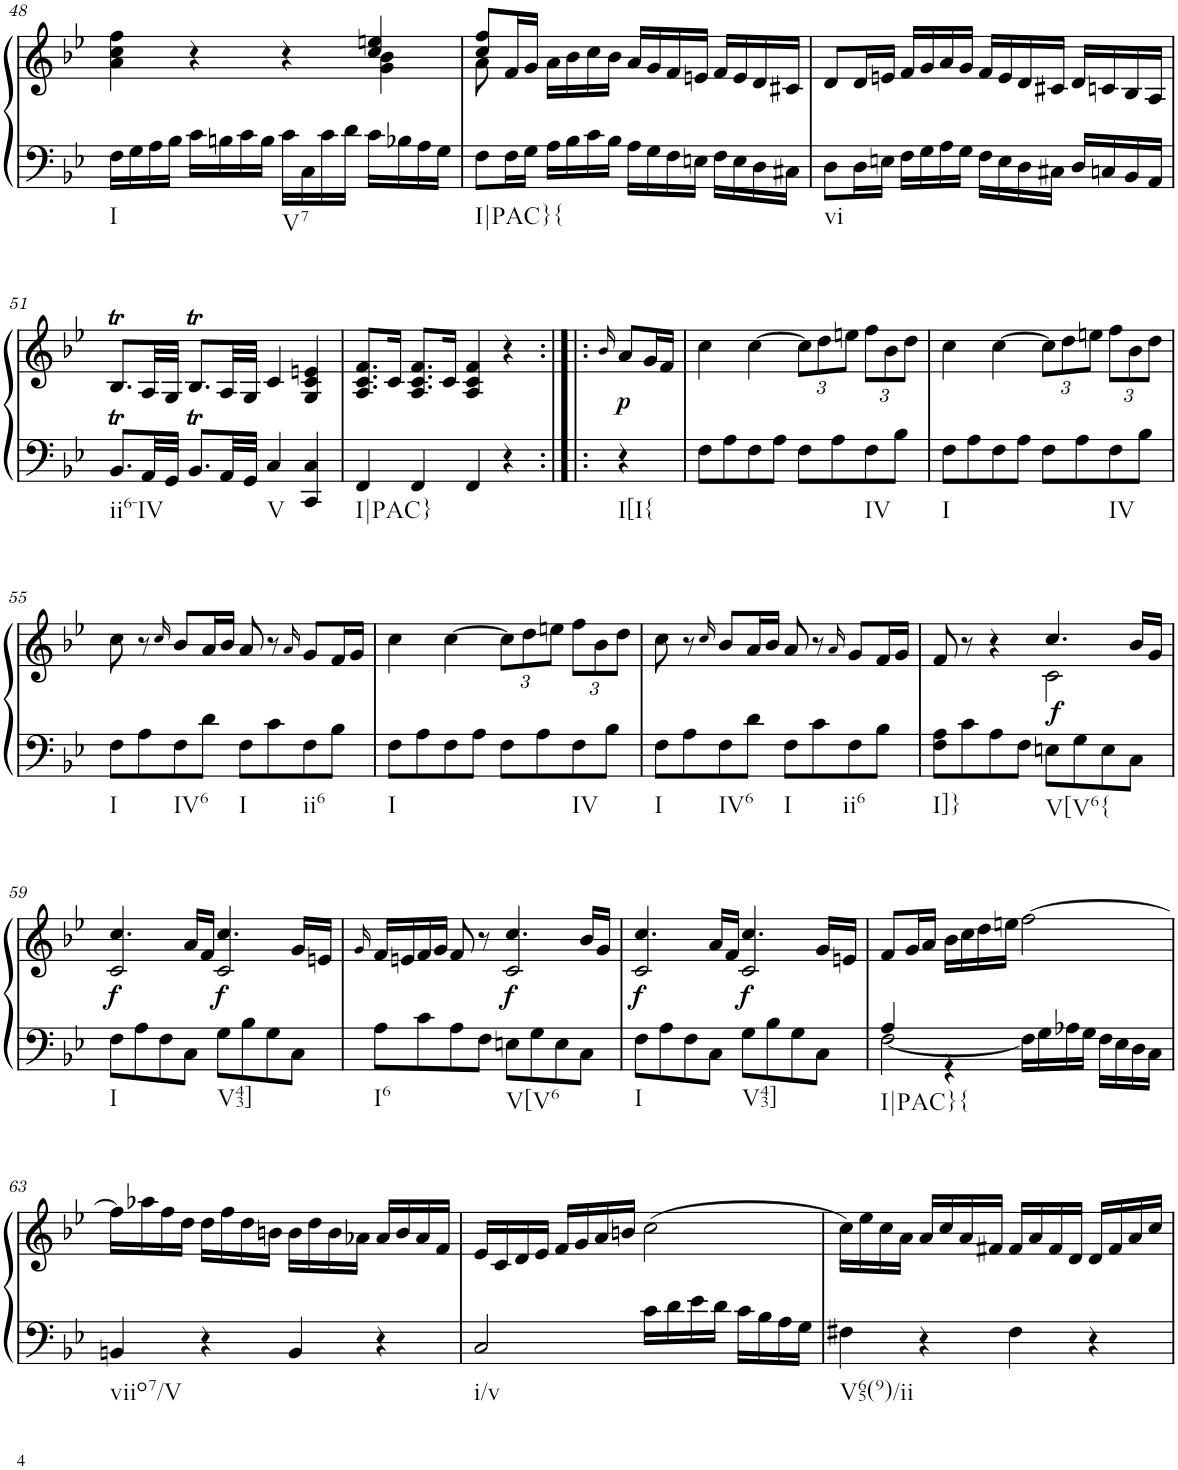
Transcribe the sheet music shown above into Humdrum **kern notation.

**kern	**kern	**dynam
*part1	*part1	*part1
*staff2	*staff1	*staff1/2
*I"Piano	*	*
*I'Pno.	*	*
!!LO:PB:g=z
*clefF4	*clefG2	*
*k[b-e-]	*k[b-e-]	*
*M4/4	*M4/4	*
*met(c)	*met(c)	*
=48	=48	=48
*	*^	*
!LO:TX:b:t=I	!	!	!
16F\LL	4a\ 4cc\ 4ff\	2.ryy	.
16G\	.	.	.
16A\	.	.	.
16B-\JJ	.	.	.
16c\LL	4r	.	.
16Bn\	.	.	.
16c\	.	.	.
16B\JJ	.	.	.
!LO:TX:b:t=V7	!	!	!
16c\LL	4r	.	.
16C\	.	.	.
16c\	.	.	.
16d\JJ	.	.	.
16c\LL	4cc/ 4een/	4g\ 4b-\	.
16B-X\	.	.	.
16A\	.	.	.
16G\JJ	.	.	.
=49	=49	=49	=49
!LO:TX:b:t=I|PAC}{	!	!	!
8F\L	8cc/ 8ff/L	8a\	.
16F\L	16f/L	2..ryy	.
16G\JJ	16g/JJ	.	.
16A\LL	16a\LL	.	.
16B-\	16b-\	.	.
16c\	16cc\	.	.
16B-\JJ	16b-\JJ	.	.
16A\LL	16a/LL	.	.
16G\	16g/	.	.
16F\	16f/	.	.
16En\JJ	16en/JJ	.	.
16F\LL	16f/LL	.	.
16E\	16e/	.	.
16D\	16d/	.	.
16C#X\JJ	16c#X/JJ	.	.
*	*v	*v	*
=50	=50	=50
!LO:TX:b:t=vi	!	!
8D\L	8d/L	.
16D\L	16d/L	.
16En\JJ	16en/JJ	.
16F\LL	16f/LL	.
16G\	16g/	.
16A\	16a/	.
16G\JJ	16g/JJ	.
16F\LL	16f/LL	.
16E\	16e/	.
16D\	16d/	.
16C#X\JJ	16c#X/JJ	.
16D/LL	16d/LL	.
16Cn/	16cn/	.
16BB-/	16B-/	.
16AA/JJ	16A/JJ	.
!!LO:LB:g=z
=51	=51	=51
!LO:TX:b:t=ii6-IV	!	!
8.BB-T/L	8.B-T/L	.
32AA/LL	32A/LL	.
32GG/JJJ	32G/JJJ	.
8.BB-T/L	8.B-T/L	.
32AA/LL	32A/LL	.
32GG/JJJ	32G/JJJ	.
!LO:TX:b:t=V	!	!
4C/	4c/	.
4CC/ 4C/	4G/ 4c/ 4en/	.
=52	=52	=52
!LO:TX:b:t=I|PAC}	!	!
4FF/	8.A/ 8.c/ 8.f/L	.
.	16c/Jk	.
4FF/	8.A/ 8.c/ 8.f/L	.
.	16c/Jk	.
4FF/	4A/ 4c/ 4f/	.
4r	4r	.
=52X1:|!|:	=52X1:|!|:	=52X1:|!|:
.	16qb-/	.
!LO:TX:b:t=I[I{	!	!
!	!	!LO:DY:b
4r	8a/L	p
.	16g/L	.
.	16f/JJ	.
=53	=53	=53
8F\L	4cc\	.
8A\	.	.
8F\	[4cc\	.
8A\J	.	.
*	*Xbrackettup	*
8F\L	12cc\L]	.
.	12dd\	.
8A\	.	.
.	12een\J	.
!LO:TX:b:t=IV	!	!
8F\	12ff\L	.
.	12b-\	.
8B-\J	.	.
.	12dd\J	.
=54	=54	=54
!LO:TX:b:t=I	!	!
8F\L	4cc\	.
8A\	.	.
8F\	[4cc\	.
8A\J	.	.
8F\L	12cc\L]	.
.	12dd\	.
8A\	.	.
.	12een\J	.
!LO:TX:b:t=IV	!	!
8F\	12ff\L	.
.	12b-\	.
8B-\J	.	.
.	12dd\J	.
!!LO:LB:g=z
=55	=55	=55
!LO:TX:b:t=I	!	!
8F\L	8cc\	.
8A\	8r	.
.	16qcc/	.
!LO:TX:b:t=IV6	!	!
8F\	8b-/L	.
8d\J	16a/L	.
.	16b-/JJ	.
!LO:TX:b:t=I	!	!
8F\L	8a/	.
8c\	8r	.
.	16qa/	.
!LO:TX:b:t=ii6	!	!
8F\	8g/L	.
8B-\J	16f/L	.
.	16g/JJ	.
=56	=56	=56
!LO:TX:b:t=I	!	!
8F\L	4cc\	.
8A\	.	.
8F\	[4cc\	.
8A\J	.	.
8F\L	12cc\L]	.
.	12dd\	.
8A\	.	.
.	12een\J	.
!LO:TX:b:t=IV	!	!
8F\	12ff\L	.
.	12b-\	.
8B-\J	.	.
.	12dd\J	.
=57	=57	=57
!LO:TX:b:t=I	!	!
8F\L	8cc\	.
8A\	8r	.
.	16qcc/	.
!LO:TX:b:t=IV6	!	!
8F\	8b-/L	.
8d\J	16a/L	.
.	16b-/JJ	.
!LO:TX:b:t=I	!	!
8F\L	8a/	.
8c\	8r	.
.	16qa/	.
!LO:TX:b:t=ii6	!	!
8F\	8g/L	.
8B-\J	16f/L	.
.	16g/JJ	.
=58	=58	=58
*	*^	*
!LO:TX:b:t=I]}	!	!	!
8F\ 8A\L	8f/	2ryy	.
8c\	8r	.	.
8A\	4r	.	.
8F\J	.	.	.
!LO:TX:b:t=V[V6{	!	!	!
!	!	!	!LO:DY:a=2
8En\L	4.cc/	2c\	f
8G\	.	.	.
8E\	.	.	.
8C\J	16b-/LL	.	.
.	16g/JJ	.	.
!!LO:LB:g=z	!!
=59	=59	=59	=59
!LO:TX:b:t=I	!	!	!
!	!	!	!LO:DY:b
8F\L	4.cc/	2c/	f
8A\	.	.	.
8F\	.	.	.
8C\J	16a/LL	.	.
.	16f/JJ	.	.
!LO:TX:b:t=V43]	!	!	!
!	!	!	!LO:DY:b
8G\L	4.cc/	2c/	f
8B-\	.	.	.
8G\	.	.	.
8C\J	16g/LL	.	.
.	16en/JJ	.	.
=60	=60	=60	=60
.	16qg/	.	.
!LO:TX:b:t=I6	!	!	!
8A\L	16f/LL	2ryy	.
.	16en/	.	.
8c\	16f/	.	.
.	16g/JJ	.	.
8A\	8f/	.	.
8F\J	8r	.	.
!LO:TX:b:t=V[V6	!	!	!
!	!	!	!LO:DY:b
8En\L	4.cc/	2c/	f
8G\	.	.	.
8E\	.	.	.
8C\J	16b-/LL	.	.
.	16g/JJ	.	.
=61	=61	=61	=61
!LO:TX:b:t=I	!	!	!
!	!	!	!LO:DY:b
8F\L	4.cc/	2c/	f
8A\	.	.	.
8F\	.	.	.
8C\J	16a/LL	.	.
.	16f/JJ	.	.
!LO:TX:b:t=V43]	!	!	!
!	!	!	!LO:DY:b
8G\L	4.cc/	2c/	f
8B-\	.	.	.
8G\	.	.	.
8C\J	16g/LL	.	.
.	16en/JJ	.	.
*	*v	*v	*
=62	=62	=62
*^	*	*
!LO:TX:b:t=I|PAC}{	!	!	!
[2F\	4A/	8f/L	.
.	.	16g/L	.
.	.	16a/JJ	.
.	4r	16b-\LL	.
.	.	16cc\	.
.	.	16dd\	.
.	.	16een\JJ	.
16F\LL]	2ryy	[>2ff\	.
16G\	.	.	.
16A-X\	.	.	.
16G\JJ	.	.	.
16F\LL	.	.	.
16E-\	.	.	.
16D\	.	.	.
16C\JJ	.	.	.
*v	*v	*	*
!!LO:LB:g=z
=63	=63	=63
!LO:TX:b:t=viio7/V	!	!
4BBn/	16ff\LL]	.
.	16aa-X\	.
.	16ff\	.
.	16dd\JJ	.
4r	16dd\LL	.
.	16ff\	.
.	16dd\	.
.	16bn\JJ	.
4BB/	16b\LL	.
.	16dd\	.
.	16b\	.
.	16a-X\JJ	.
4r	16a-/LL	.
.	16b/	.
.	16a-/	.
.	16f/JJ	.
=64	=64	=64
!LO:TX:b:t=i/v	!	!
2C/	16e-/LL	.
.	16c/	.
.	16d/	.
.	16e-/JJ	.
.	16f/LL	.
.	16g/	.
.	16a/	.
.	16bn/JJ	.
16c\LL	(2cc\	.
16d\	.	.
16e-\	.	.
16d\JJ	.	.
16c\LL	.	.
16B-\	.	.
16A\	.	.
16G\JJ	.	.
=65	=65	=65
!LO:TX:b:t=V65(9)/ii	!	!
4F#X\	16cc\LL)	.
.	16ee-\	.
.	16cc\	.
.	16a\JJ	.
4r	16a/LL	.
.	16cc/	.
.	16a/	.
.	16f#X/JJ	.
4F#\	16f#/LL	.
.	16a/	.
.	16f#/	.
.	16d/JJ	.
4r	16d/LL	.
.	16f#/	.
.	16a/	.
.	16cc/JJ	.
=	=	=
*-	*-	*-
